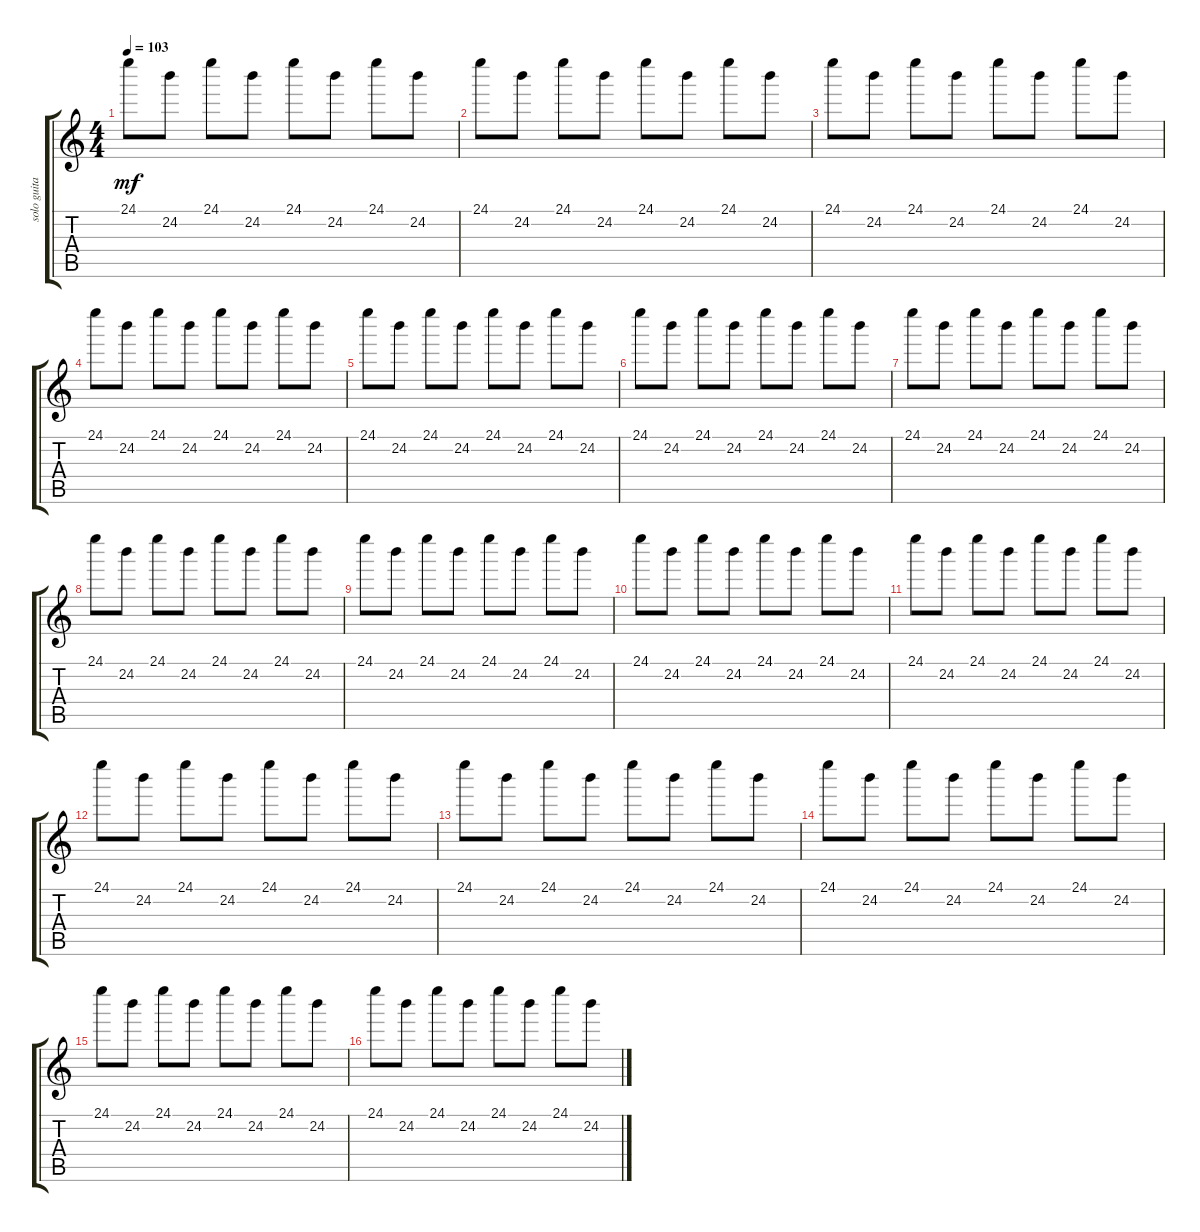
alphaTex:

\track ("solo guitar" "solo guita") {instrument electricguitarjazz}
\staff {score tabs}
\tuning (E4 B3 G3 D3 A2 E2) {hide}
\ts (4 4)
\tempo 103
\clef g2
\ks c
24.1.8{dy mf} 24.2.8 24.1.8 24.2.8 24.1.8 24.2.8 24.1.8 24.2.8 |
24.1.8 24.2.8 24.1.8 24.2.8 24.1.8 24.2.8 24.1.8 24.2.8 |
24.1.8 24.2.8 24.1.8 24.2.8 24.1.8 24.2.8 24.1.8 24.2.8 |
24.1.8 24.2.8 24.1.8 24.2.8 24.1.8 24.2.8 24.1.8 24.2.8 |
24.1.8 24.2.8 24.1.8 24.2.8 24.1.8 24.2.8 24.1.8 24.2.8 |
24.1.8 24.2.8 24.1.8 24.2.8 24.1.8 24.2.8 24.1.8 24.2.8 |
24.1.8 24.2.8 24.1.8 24.2.8 24.1.8 24.2.8 24.1.8 24.2.8 |
24.1.8 24.2.8 24.1.8 24.2.8 24.1.8 24.2.8 24.1.8 24.2.8 |
24.1.8 24.2.8 24.1.8 24.2.8 24.1.8 24.2.8 24.1.8 24.2.8 |
24.1.8 24.2.8 24.1.8 24.2.8 24.1.8 24.2.8 24.1.8 24.2.8 |
24.1.8 24.2.8 24.1.8 24.2.8 24.1.8 24.2.8 24.1.8 24.2.8 |
24.1.8 24.2.8 24.1.8 24.2.8 24.1.8 24.2.8 24.1.8 24.2.8 |
24.1.8 24.2.8 24.1.8 24.2.8 24.1.8 24.2.8 24.1.8 24.2.8 |
24.1.8 24.2.8 24.1.8 24.2.8 24.1.8 24.2.8 24.1.8 24.2.8 |
24.1.8 24.2.8 24.1.8 24.2.8 24.1.8 24.2.8 24.1.8 24.2.8 |
24.1.8 24.2.8 24.1.8 24.2.8 24.1.8 24.2.8 24.1.8 24.2.8
